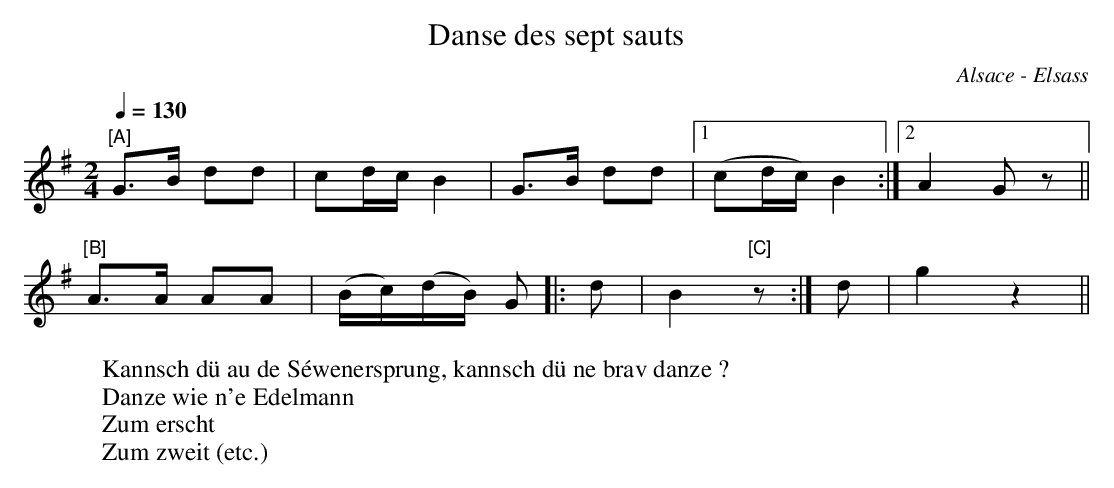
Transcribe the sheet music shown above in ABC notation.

X:1
T:Danse des sept sauts
O:Alsace - Elsass
M:2/4
L:1/8
Q:1/4=130
K:G
"[A]" G>B dd | cd/c/ B2 | G>B dd |[1 (cd/c/) B2 :|[2 A2 G z ||
"[B]" A>A AA | (B/c/)(d/B/) G |: d | B2 "[C]"z :| d | g2 z2 ||
W:Kannsch dü au de Séwenersprung, kannsch dü ne brav danze ?
W:Danze wie n'e Edelmann
W:Zum erscht
W:Zum zweit (etc.)
